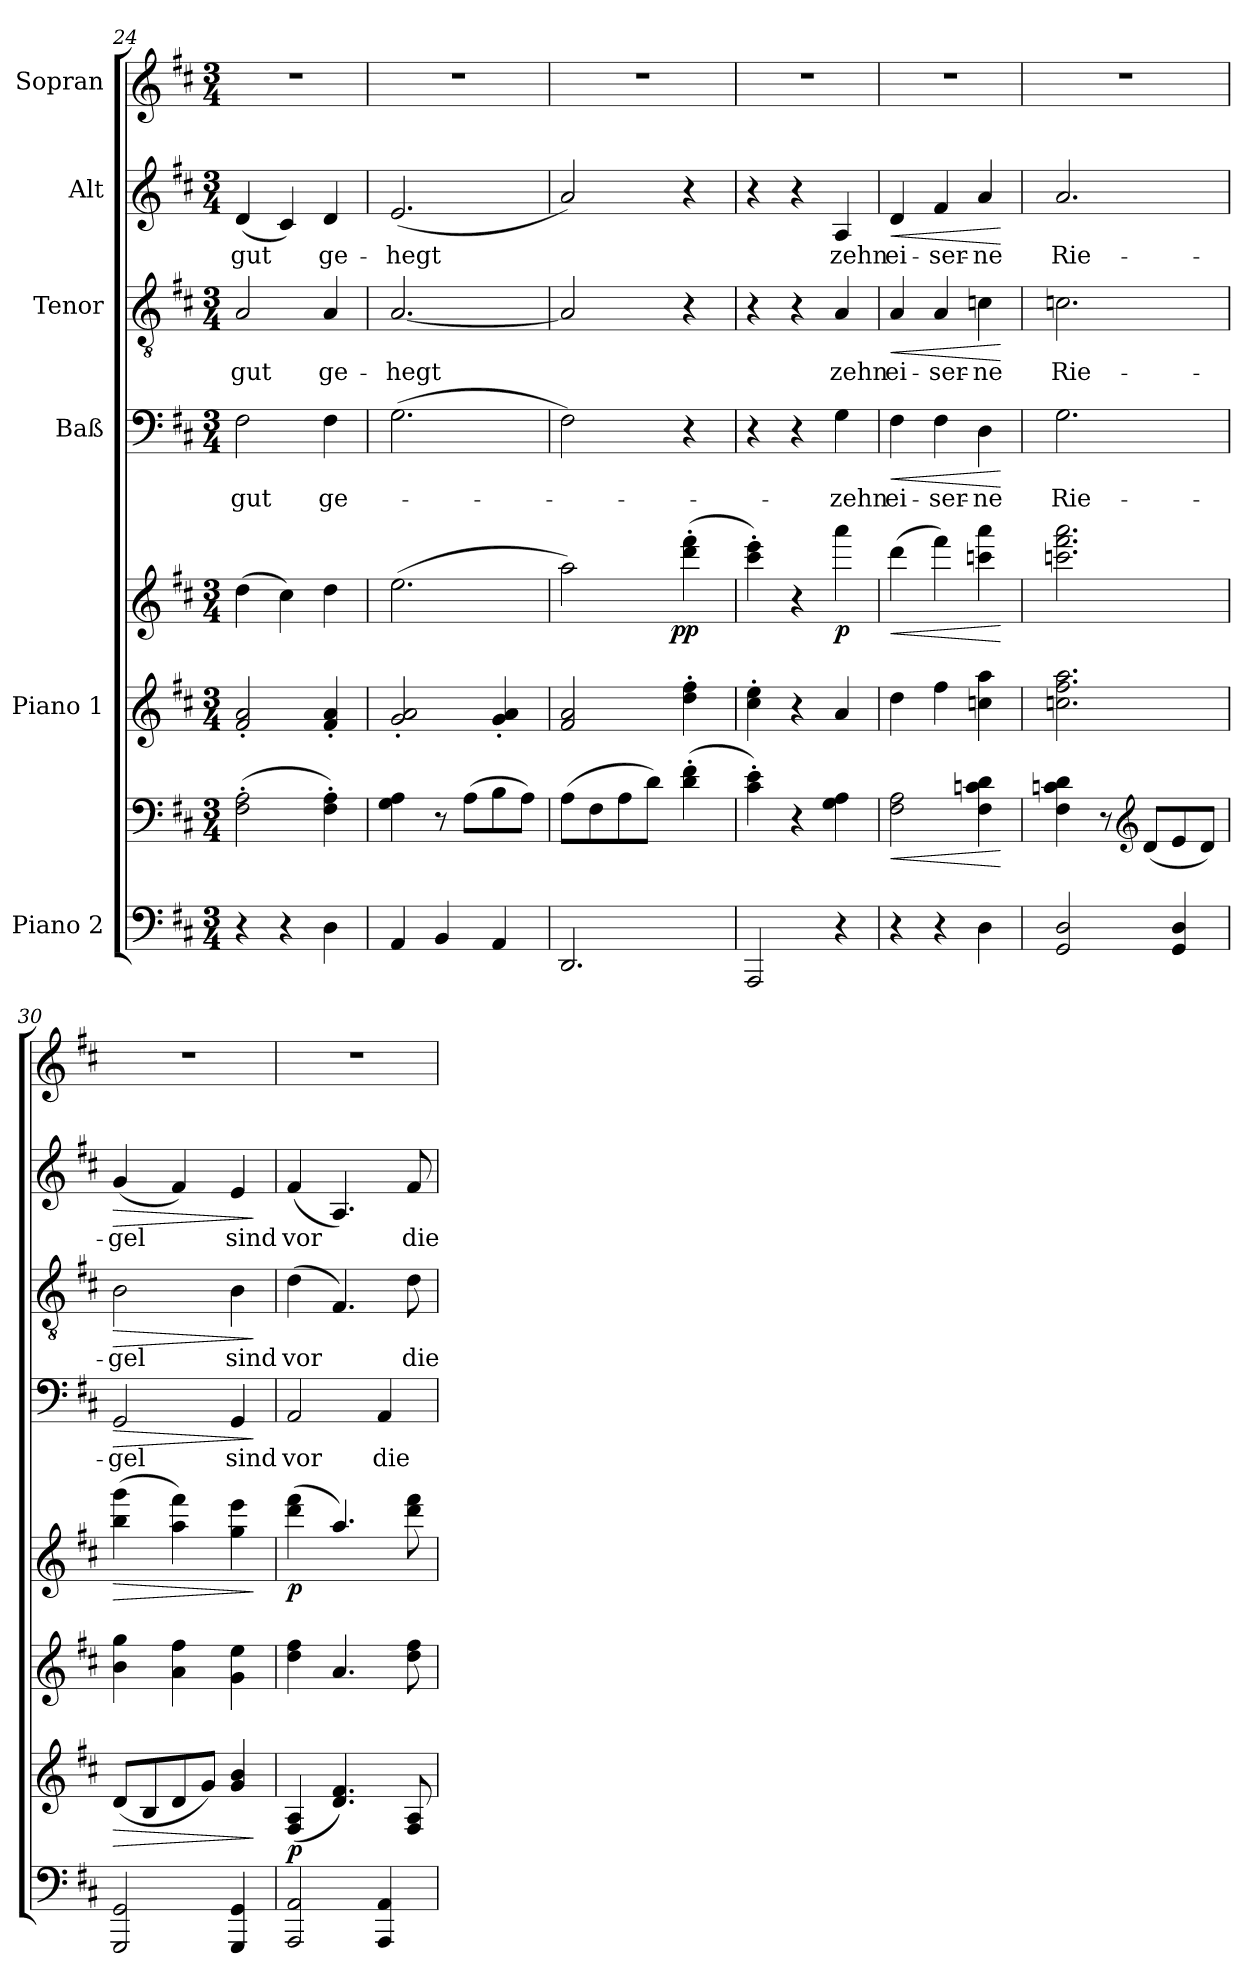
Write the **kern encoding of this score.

**kern	**kern	**dynam	**kern	**kern	**dynam	**kern	**text	**dynam	**kern	**text	**dynam	**kern	**text	**dynam	**kern
*part6	*part6	*part6	*part5	*part5	*part5	*part4	*part4	*part4	*part3	*part3	*part3	*part2	*part2	*part2	*part1
*staff8	*staff7	*staff7/8	*staff6	*staff5	*staff5/6	*staff4	*staff4	*staff4	*staff3	*staff3	*staff3	*staff2	*staff2	*staff2	*staff1
*I"Piano 2	*	*	*I"Piano 1	*	*	*I"Baß	*	*	*I"Tenor	*	*	*I"Alt	*	*	*I"Sopran
*clefF4	*clefF4	*	*clefG2	*clefG2	*	*clefF4	*	*	*clefGv2	*	*	*clefG2	*	*	*clefG2
*k[f#c#]	*k[f#c#]	*	*k[f#c#]	*k[f#c#]	*	*k[f#c#]	*	*	*k[f#c#]	*	*	*k[f#c#]	*	*	*k[f#c#]
*D:	*D:	*	*D:	*D:	*	*D:	*	*	*D:	*	*	*D:	*	*	*D:
*M3/4	*M3/4	*	*M3/4	*M3/4	*	*M3/4	*	*	*M3/4	*	*	*M3/4	*	*	*M3/4
=24	=24	=24	=24	=24	=24	=24	=24	=24	=24	=24	=24	=24	=24	=24	=24
4r	(2F#\'> 2A\'>	.	2f#/'< 2a/'<	(4dd\	.	2F#\	gut	.	2A/	gut	.	(4d/	gut	.	2.r
4r	.	.	.	4cc#\)	.	.	.	.	.	.	.	4c#/)	.	.	.
4D\	4F#\'> 4A\'>)	.	4f#/'< 4a/'<	4dd\	.	4F#\	ge-	.	4A/	ge-	.	4d/	ge-	.	.
=25	=25	=25	=25	=25	=25	=25	=25	=25	=25	=25	=25	=25	=25	=25	=25
4AA/	4G\ 4A\	.	2g/'< 2a/'<	(2.ee\	.	(2.G\	.	.	[2.A/	-hegt	.	(2.e/	-hegt	.	2.r
4BB/	8r	.	.	.	.	.	.	.	.	.	.	.	.	.	.
.	(8A\L	.	.	.	.	.	.	.	.	.	.	.	.	.	.
4AA/	8B\	.	4g/'< 4a/'<	.	.	.	.	.	.	.	.	.	.	.	.
.	8A\J)	.	.	.	.	.	.	.	.	.	.	.	.	.	.
!!LO:LB:g=z
=26	=26	=26	=26	=26	=26	=26	=26	=26	=26	=26	=26	=26	=26	=26	=26
*	*	*	*	*^	*	*	*	*	*	*	*	*	*	*	*
2.DD/	(8A\L	.	2f#/ 2a/	2aa\)	4...ryy	.	2F#\)	.	.	2A/]	.	.	2a/)	.	.	2.r
.	8F#\	.	.	.	.	.	.	.	.	.	.	.	.	.	.	.
.	8A\	.	.	.	.	.	.	.	.	.	.	.	.	.	.	.
.	8d\J)	.	.	.	.	.	.	.	.	.	.	.	.	.	.	.
!	!	!	!	!	!	!LO:DY:b	!	!	!	!	!	!	!	!	!	!
.	.	.	.	.	4ryy	pp	.	.	.	.	.	.	.	.	.	.
.	(4d\'> 4f#\'>	.	4dd\'> 4ff#\'>	(4ddd\'> 4fff#\'>	.	.	4r	.	.	4r	.	.	4r	.	.	.
.	.	.	.	.	32ryy	.	.	.	.	.	.	.	.	.	.	.
*	*	*	*	*v	*v	*	*	*	*	*	*	*	*	*	*	*
=27	=27	=27	=27	=27	=27	=27	=27	=27	=27	=27	=27	=27	=27	=27	=27
2AAA/	4c#\'> 4e\'>)	.	4cc#\'> 4ee\'>	4ccc#\'> 4eee\'>)	.	4r	.	.	4r	.	.	4r	.	.	2.r
.	4r	.	4r	4r	.	4r	.	.	4r	.	.	4r	.	.	.
!	!	!	!	!	!LO:DY:b	!	!	!	!	!	!	!	!	!	!
4r	4G\ 4A\	.	4a/	4aaa\	p	4G\	-zehn	.	4A/	zehn	.	4A/	zehn	.	.
=28	=28	=28	=28	=28	=28	=28	=28	=28	=28	=28	=28	=28	=28	=28	=28
!	!	!LO:HP:b	!	!	!LO:HP:b	!	!	!LO:HP:b	!	!	!LO:HP:b	!	!	!LO:HP:b	!
4r	2F#\ 2A\	<	4dd\	(4ddd\	<	4F#\	ei-	<	4A/	ei-	<	4d/	ei-	<	2.r
4r	.	.	4ff#\	4fff#\)	.	4F#\	-ser-	.	4A/	-ser-	.	4f#/	-ser-	.	.
4D\	4F#\ 4cn\ 4d\	.	4ccn\ 4aa\	4cccn\ 4aaa\	.	4D\	-ne	.	4cn\	-ne	.	4a/	-ne	.	.
.	.	[	.	.	[	.	.	[	.	.	[	.	.	[	.
=29	=29	=29	=29	=29	=29	=29	=29	=29	=29	=29	=29	=29	=29	=29	=29
2GG/ 2D/	4F#\ 4cn\ 4d\	.	2.ccn\ 2.ff#\ 2.aa\	2.cccn\ 2.fff#\ 2.aaa\	.	2.G\	Rie-	.	2.cn\	Rie-	.	2.a/	Rie-	.	2.r
.	8r	.	.	.	.	.	.	.	.	.	.	.	.	.	.
*	*clefG2	*	*	*	*	*	*	*	*	*	*	*	*	*	*
.	(8d/L	.	.	.	.	.	.	.	.	.	.	.	.	.	.
4GG/ 4D/	8e/	.	.	.	.	.	.	.	.	.	.	.	.	.	.
.	8d/J)	.	.	.	.	.	.	.	.	.	.	.	.	.	.
=30	=30	=30	=30	=30	=30	=30	=30	=30	=30	=30	=30	=30	=30	=30	=30
!	!	!LO:HP:b	!	!	!LO:HP:b	!	!	!LO:HP:b	!	!	!LO:HP:b	!	!	!LO:HP:b	!
2GGG/ 2GG/	(8d/L	>	4b\ 4gg\	(4bb\ 4ggg\	>	2GG/	-gel	>	2B\	-gel	>	(4g/	-gel	>	2.r
.	8B/	.	.	.	.	.	.	.	.	.	.	.	.	.	.
.	8d/	.	4a\ 4ff#\	4aa\ 4fff#\)	.	.	.	.	.	.	.	4f#/)	.	.	.
.	8g/J)	.	.	.	.	.	.	.	.	.	.	.	.	.	.
4GGG/ 4GG/	4g/ 4b/	.	4g\ 4ee\	4gg\ 4eee\	.	4GG/	sind	.	4B\	sind	.	4e/	sind	.	.
.	.	]	.	.	]	.	.	]	.	.	]	.	.	]	.
!!LO:PB:g=z
=31	=31	=31	=31	=31	=31	=31	=31	=31	=31	=31	=31	=31	=31	=31	=31
!	!	!LO:DY:b	!	!	!LO:DY:b	!	!	!	!	!	!	!	!	!	!
2AAA/ 2AA/	(4F#/ 4A/	p	4dd\ 4ff#\	(4ddd\ 4fff#\	p	2AA/	vor	.	(4d\	vor	.	(4f#/	vor	.	2.r
.	4.d/ 4.f#/)	.	4.a/	4.aa/)	.	.	.	.	4.F#/)	.	.	4.A/)	.	.	.
4AAA/ 4AA/	.	.	.	.	.	4AA/	die	.	.	.	.	.	.	.	.
.	8F#/ 8A/	.	8dd\ 8ff#\	8ddd\ 8fff#\	.	.	.	.	8d\	die	.	8f#/	die	.	.
=	=	=	=	=	=	=	=	=	=	=	=	=	=	=	=
*-	*-	*-	*-	*-	*-	*-	*-	*-	*-	*-	*-	*-	*-	*-	*-
